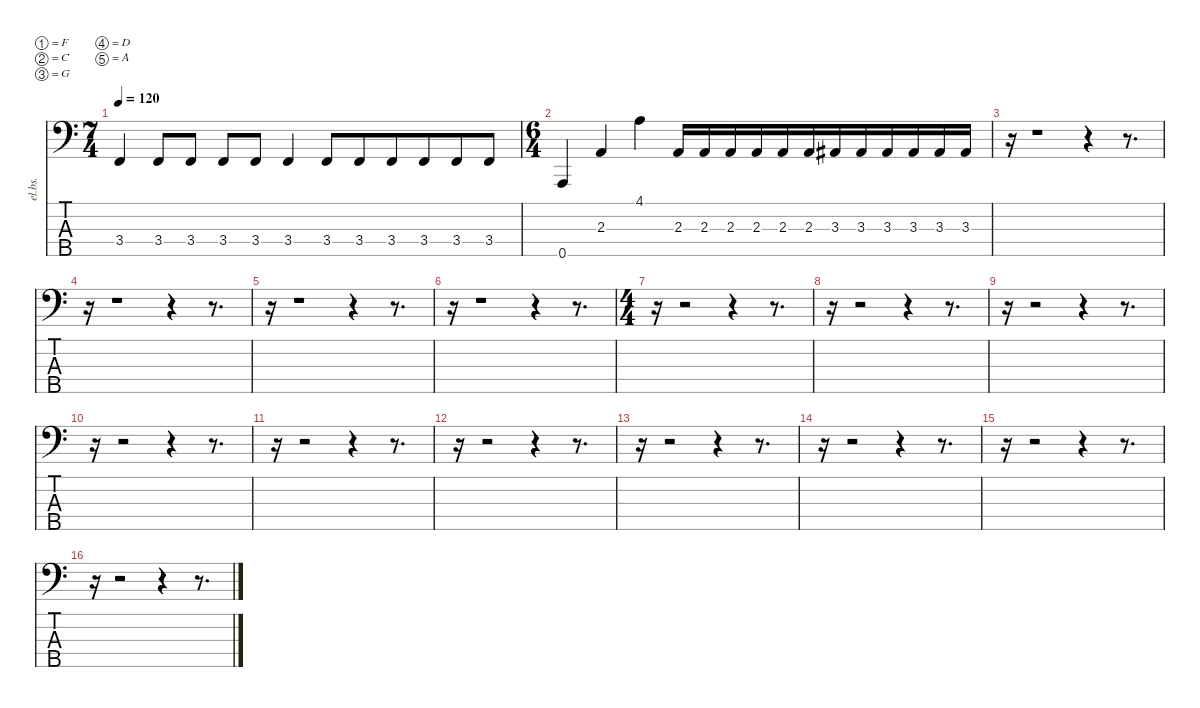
\defaultSystemsLayout 4
\hideDynamics
\bracketExtendMode nobrackets
\otherSystemsTrackNameOrientation horizontal
\track ("Bass" "el.bs.") {instrument electricbassfinger}
\staff {score tabs}
\tuning (F2 C2 G1 D1 A0)
\ts (7 4)
\beaming (8 2 2 2 8)
\tempo 120
\clef f4
\ks c
3.4.4{dy f beam Up} 3.4.8{beam Up} 3.4.8{beam Up} 3.4.8{beam Up} 3.4.8{beam Up} 3.4.4{beam Up} 3.4.8{beam Up} 3.4.8{beam Up} 3.4.8{beam Up} 3.4.8{beam Up} 3.4.8{beam Up} 3.4.8{beam Up} |
\ts (6 4)
\beaming (8 6 6)
0.5.4{beam Up} 2.3.4{beam Up} 4.1.4{beam Down} 2.3.16{beam Up} 2.3.16{beam Up} 2.3.16{beam Up} 2.3.16{beam Up} 2.3.16{beam Up} 2.3.16{beam Up} 3.3{acc #}.16{beam Up} 3.3{acc #}.16{beam Up} 3.3{acc #}.16{beam Up} 3.3{acc #}.16{beam Up} 3.3{acc #}.16{beam Up} 3.3{acc #}.16{beam Up} |
r.16{beam Down} r.1{beam Down} r.4{beam Down} r.8{d beam Down} |
r.16{beam Down} r.1{beam Down} r.4{beam Down} r.8{d beam Down} |
r.16{beam Down} r.1{beam Down} r.4{beam Down} r.8{d beam Down} |
r.16{beam Down} r.1{beam Down} r.4{beam Down} r.8{d beam Down} |
\ts (4 4)
\beaming (8 6 6)
r.16{beam Down} r.2{beam Down} r.4{beam Down} r.8{d beam Down} |
r.16{beam Down} r.2{beam Down} r.4{beam Down} r.8{d beam Down} |
r.16{beam Down} r.2{beam Down} r.4{beam Down} r.8{d beam Down} |
r.16{beam Down} r.2{beam Down} r.4{beam Down} r.8{d beam Down} |
r.16{beam Down} r.2{beam Down} r.4{beam Down} r.8{d beam Down} |
r.16{beam Down} r.2{beam Down} r.4{beam Down} r.8{d beam Down} |
r.16{beam Down} r.2{beam Down} r.4{beam Down} r.8{d beam Down} |
r.16{beam Down} r.2{beam Down} r.4{beam Down} r.8{d beam Down} |
r.16{beam Down} r.2{beam Down} r.4{beam Down} r.8{d beam Down} |
r.16{beam Down} r.2{beam Down} r.4{beam Down} r.8{d beam Down}
